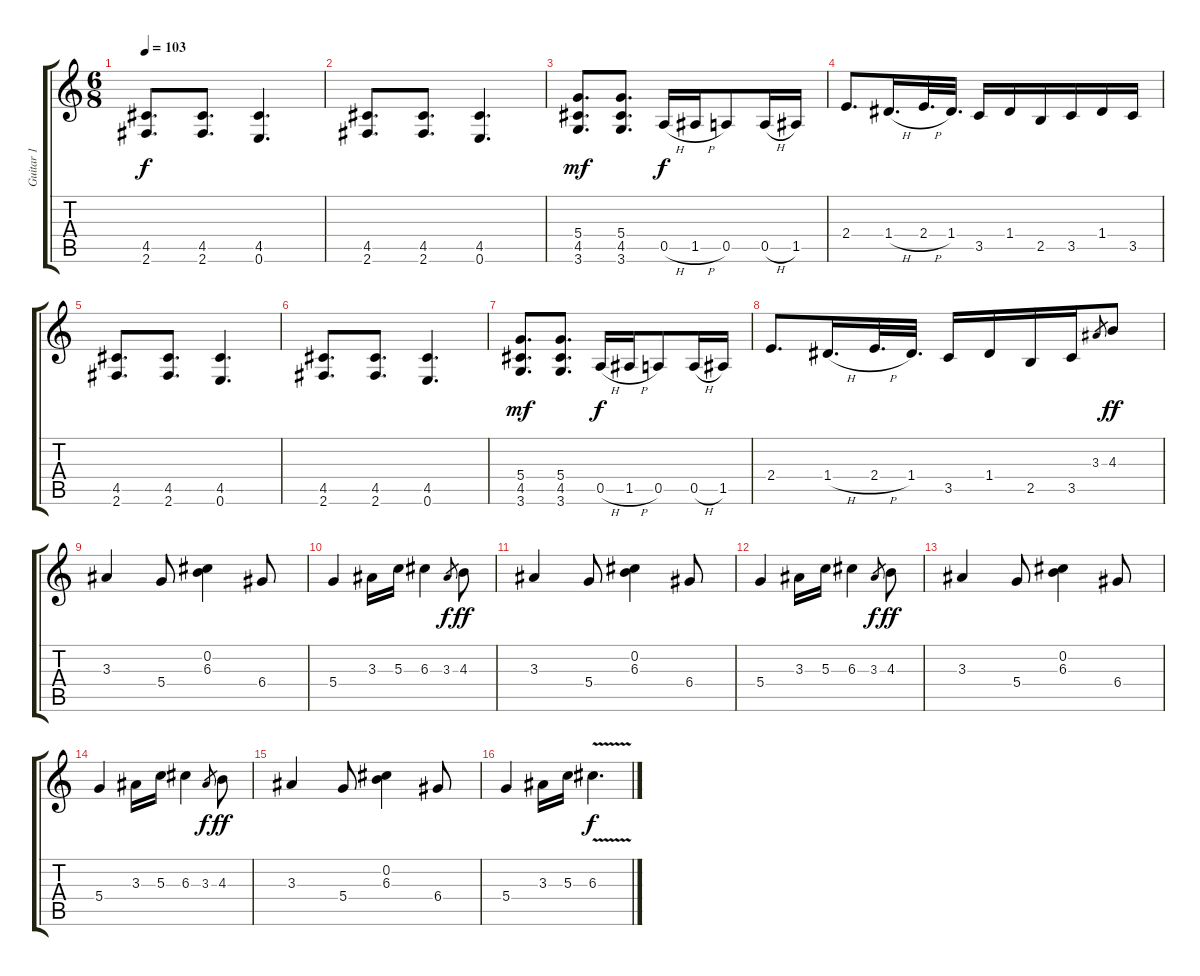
\track ("Guitar 1" "Guitar 1") {instrument distortionguitar}
\staff {score tabs}
\tuning (E4 B3 G3 D3 A2 E2) {hide}
\ts (6 8)
\tempo 103
\clef g2
\ks c
(4.5 2.6).8{d dy f} (4.5 2.6).8{d} (4.5 0.6).4{d} |
(4.5 2.6).8{d} (4.5 2.6).8{d} (4.5 0.6).4{d} |
(5.4 4.5 3.6).8{d dy mf} (5.4 4.5 3.6).8{d} 0.5{h}.16{dy f} 1.5{h}.16 0.5.8 0.5{h}.16 1.5.16 |
2.4.8{d} 1.4{h}.16{d} 2.4{h}.32{d} 1.4.32{d} 3.5.16 1.4.16 2.5.16 3.5.16 1.4.16 3.5.16 |
(4.5 2.6).8{d} (4.5 2.6).8{d} (4.5 0.6).4{d} |
(4.5 2.6).8{d} (4.5 2.6).8{d} (4.5 0.6).4{d} |
(5.4 4.5 3.6).8{d dy mf} (5.4 4.5 3.6).8{d} 0.5{h}.16{dy f} 1.5{h}.16 0.5.8 0.5{h}.16 1.5.16 |
2.4.8{d} 1.4{h}.16{d} 2.4{h}.32{d} 1.4.32{d} 3.5.16 1.4.16 2.5.16 3.5.16 3.3.8{gr} 4.3.8{dy ff volume 16} |
3.3.4 5.4.8 (0.2 6.3).4 6.4.8 |
5.4.4 3.3.16 5.3.16 6.3.4 3.3.8{gr dy f} 4.3.8{dy ff} |
3.3.4 5.4.8 (0.2 6.3).4 6.4.8 |
5.4.4 3.3.16 5.3.16 6.3.4 3.3.8{gr dy f} 4.3.8{dy ff} |
3.3.4 5.4.8 (0.2 6.3).4 6.4.8 |
5.4.4 3.3.16 5.3.16 6.3.4 3.3.8{gr dy f} 4.3.8{dy ff} |
3.3.4 5.4.8 (0.2 6.3).4 6.4.8 |
5.4.4 3.3.16 5.3.16 6.3{v}.4{d dy f}
